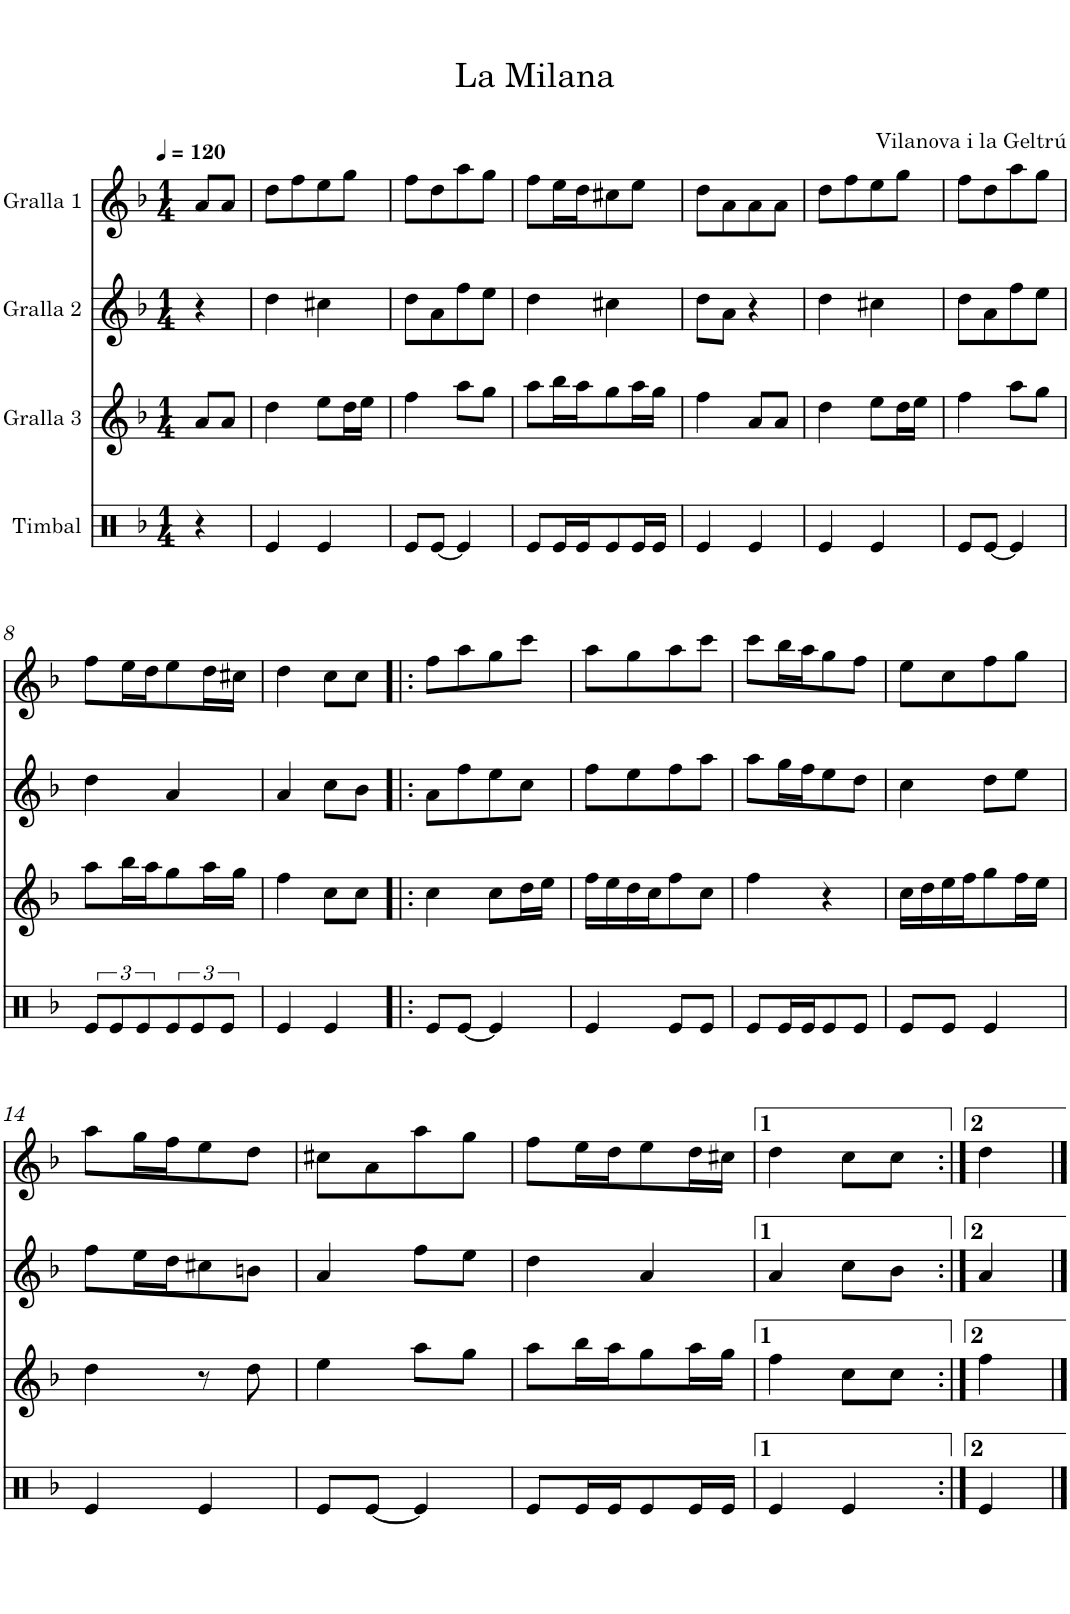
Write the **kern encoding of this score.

**kern	**kern	**kern	**kern
*part4	*part3	*part2	*part1
*staff4	*staff3	*staff2	*staff1
*I"Timbal	*I"Gralla 3	*I"Gralla 2	*I"Gralla 1
*clefX	*clefG2	*clefG2	*clefG2
*k[b-]	*k[b-]	*k[b-]	*k[b-]
*M1/4	*M1/4	*M1/4	*M1/4
*MM120	*MM120	*MM120	*MM120
=1	=1	=1	=1
4r	8a/L	4r	8a/L
.	8a/J	.	8a/J
=2	=2	=2	=2
4e/	4dd\	4dd\	8dd\L
.	.	.	8ff\
4e/	8ee\L	4cc#X\	8ee\
.	16dd\L	.	8gg\J
.	16ee\JJ	.	.
=3	=3	=3	=3
8e/L	4ff\	8dd\L	8ff\L
[8e/J	.	8a\	8dd\
4e/]	8aa\L	8ff\	8aa\
.	8gg\J	8ee\J	8gg\J
=4	=4	=4	=4
8e/L	8aa\L	4dd\	8ff\L
16e/L	16bb-\L	.	16ee\L
16e/J	16aa\J	.	16dd\J
8e/	8gg\	4cc#X\	8cc#X\
16e/L	16aa\L	.	8ee\J
16e/JJ	16gg\JJ	.	.
=5	=5	=5	=5
4e/	4ff\	8dd\L	8dd\L
.	.	8a\J	8a\
4e/	8a/L	4r	8a\
.	8a/J	.	8a\J
=6	=6	=6	=6
4e/	4dd\	4dd\	8dd\L
.	.	.	8ff\
4e/	8ee\L	4cc#X\	8ee\
.	16dd\L	.	8gg\J
.	16ee\JJ	.	.
=7	=7	=7	=7
8e/L	4ff\	8dd\L	8ff\L
[8e/J	.	8a\	8dd\
4e/]	8aa\L	8ff\	8aa\
.	8gg\J	8ee\J	8gg\J
!!LO:LB:g=z
=8	=8	=8	=8
12e/L	8aa\L	4dd\	8ff\L
12e/	.	.	.
.	16bb-\L	.	16ee\L
12e/	.	.	.
.	16aa\J	.	16dd\J
12e/	8gg\	4a/	8ee\
12e/	.	.	.
.	16aa\L	.	16dd\L
12e/J	.	.	.
.	16gg\JJ	.	16cc#X\JJ
=9	=9	=9	=9
4e/	4ff\	4a/	4dd\
4e/	8cc\L	8cc\L	8cc\L
.	8cc\J	8b-\J	8cc\J
=10!|:	=10!|:	=10!|:	=10!|:
8e/L	4cc\	8a\L	8ff\L
[8e/J	.	8ff\	8aa\
4e/]	8cc\L	8ee\	8gg\
.	16dd\L	8cc\J	8ccc\J
.	16ee\JJ	.	.
=11	=11	=11	=11
4e/	16ff\LL	8ff\L	8aa\L
.	16ee\	.	.
.	16dd\	8ee\	8gg\
.	16cc\J	.	.
8e/L	8ff\	8ff\	8aa\
8e/J	8cc\J	8aa\J	8ccc\J
=12	=12	=12	=12
8e/L	4ff\	8aa\L	8ccc\L
16e/L	.	16gg\L	16bb-\L
16e/J	.	16ff\J	16aa\J
8e/	4r	8ee\	8gg\
8e/J	.	8dd\J	8ff\J
=13	=13	=13	=13
8e/L	16cc\LL	4cc\	8ee\L
.	16dd\	.	.
8e/J	16ee\	.	8cc\
.	16ff\J	.	.
4e/	8gg\	8dd\L	8ff\
.	16ff\L	8ee\J	8gg\J
.	16ee\JJ	.	.
!!LO:LB:g=z
=14	=14	=14	=14
4e/	4dd\	8ff\L	8aa\L
.	.	16ee\L	16gg\L
.	.	16dd\J	16ff\J
4e/	8r	8cc#X\	8ee\
.	8dd\	8bn\J	8dd\J
=15	=15	=15	=15
8e/L	4ee\	4a/	8cc#X\L
[8e/J	.	.	8a\
4e/]	8aa\L	8ff\L	8aa\
.	8gg\J	8ee\J	8gg\J
=16	=16	=16	=16
8e/L	8aa\L	4dd\	8ff\L
16e/L	16bb-\L	.	16ee\L
16e/J	16aa\J	.	16dd\J
8e/	8gg\	4a/	8ee\
16e/L	16aa\L	.	16dd\L
16e/JJ	16gg\JJ	.	16cc#X\JJ
=17	=17	=17	=17
4e/	4ff\	4a/	4dd\
4e/	8cc\L	8cc\L	8cc\L
.	8cc\J	8b-\J	8cc\J
=18:|!	=18:|!	=18:|!	=18:|!
4e/	4ff\	4a/	4dd\
==	==	==	==
*-	*-	*-	*-
